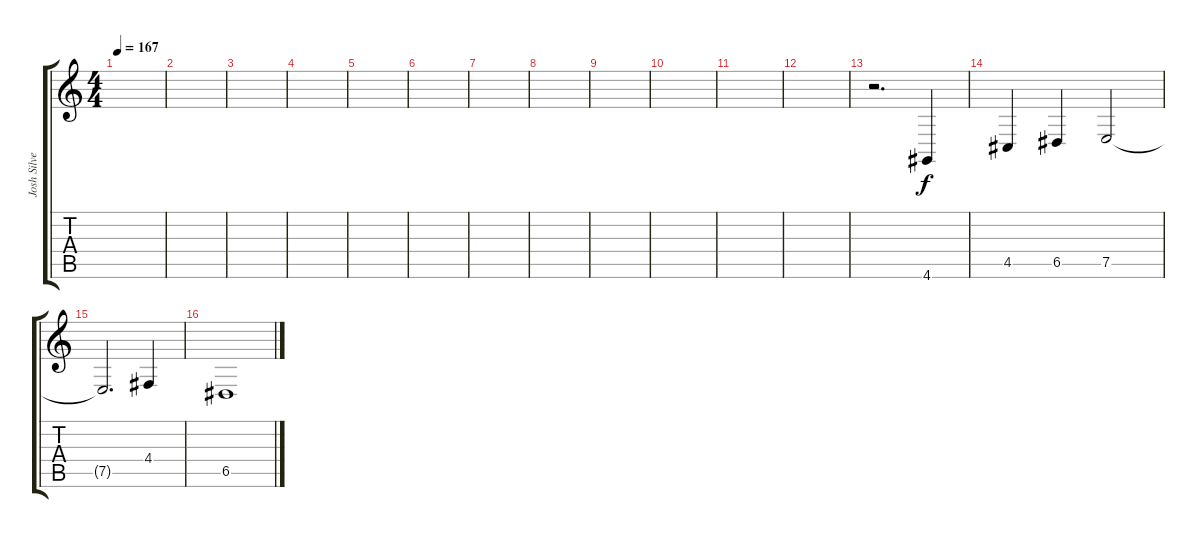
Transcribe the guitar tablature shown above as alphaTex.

\track ("Josh Silver" "Josh Silve") {instrument cello}
\staff {score tabs}
\tuning (E4 B3 G3 D3 A2 E2) {hide}
\ts (4 4)
\tempo 167
\clef g2
\ks c
|
|
|
|
|
|
|
|
|
|
|
|
r.2{d volume 9 instrument cello} 4.6.4 |
4.5.4 6.5.4 7.5.2 |
7.5{t}.2{d} 4.4.4 |
6.5.1
